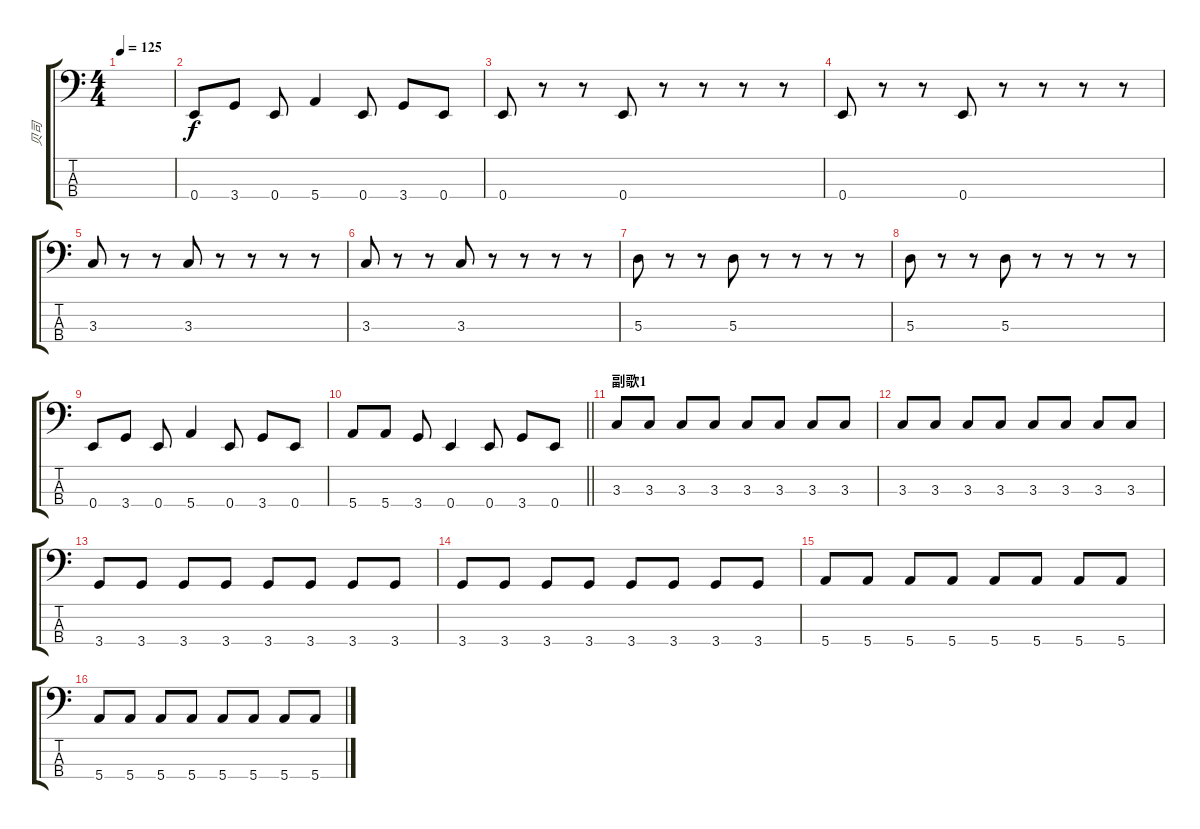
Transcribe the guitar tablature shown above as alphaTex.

\track ("贝司" "贝司") {instrument electricbassfinger}
\staff {score tabs}
\tuning (G2 D2 A1 E1) {hide}
\ts (4 4)
\tempo 125
\clef f4
\ks c
|
0.4.8 3.4.8 0.4.8 5.4.4 0.4.8 3.4.8 0.4.8 |
0.4.8 r.8 r.8 0.4.8 r.8 r.8 r.8 r.8 |
0.4.8 r.8 r.8 0.4.8 r.8 r.8 r.8 r.8 |
3.3.8 r.8 r.8 3.3.8 r.8 r.8 r.8 r.8 |
3.3.8 r.8 r.8 3.3.8 r.8 r.8 r.8 r.8 |
5.3.8 r.8 r.8 5.3.8 r.8 r.8 r.8 r.8 |
5.3.8 r.8 r.8 5.3.8 r.8 r.8 r.8 r.8 |
0.4.8 3.4.8 0.4.8 5.4.4 0.4.8 3.4.8 0.4.8 |
\barLineRight lightlight
5.4.8 5.4.8 3.4.8 0.4.4 0.4.8 3.4.8 0.4.8 |
\section ("" "副歌1")
3.3.8 3.3.8 3.3.8 3.3.8 3.3.8 3.3.8 3.3.8 3.3.8 |
3.3.8 3.3.8 3.3.8 3.3.8 3.3.8 3.3.8 3.3.8 3.3.8 |
3.4.8 3.4.8 3.4.8 3.4.8 3.4.8 3.4.8 3.4.8 3.4.8 |
3.4.8 3.4.8 3.4.8 3.4.8 3.4.8 3.4.8 3.4.8 3.4.8 |
5.4.8 5.4.8 5.4.8 5.4.8 5.4.8 5.4.8 5.4.8 5.4.8 |
5.4.8 5.4.8 5.4.8 5.4.8 5.4.8 5.4.8 5.4.8 5.4.8
